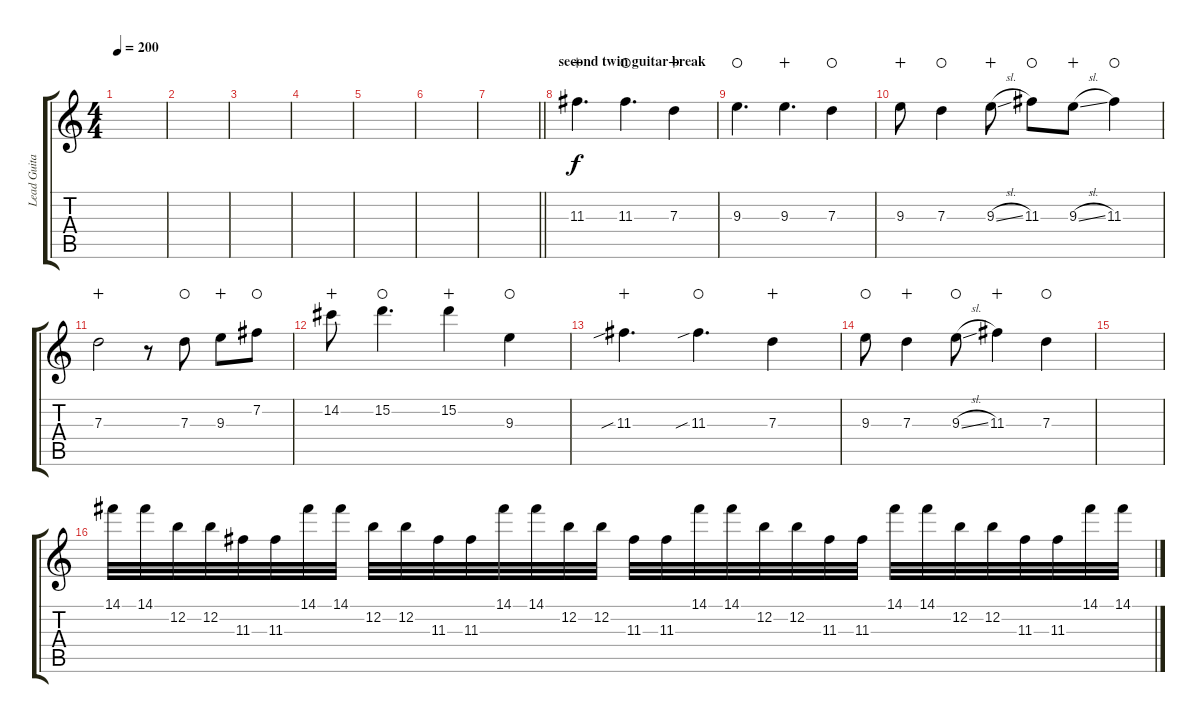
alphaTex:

\track ("Lead Guitar.Herman " "Lead Guita") {instrument overdrivenguitar}
\staff {score tabs}
\tuning (E4 B3 G3 D3 A2 E2) {hide}
\ts (4 4)
\tempo 200
\clef g2
\ks c
|
|
|
|
|
|
\barLineRight lightlight
|
\section ("" "second twin guitar break")
11.3.4{d wahc} 11.3.4{d waho} 7.3.4{wahc} |
9.3.4{d waho} 9.3.4{d wahc} 7.3.4{waho} |
9.3.8{wahc} 7.3.4{waho} 9.3{sl}.8{wahc} 11.3.8{waho} 9.3{sl}.8{wahc} 11.3.4{waho} |
7.3.2{wahc} r.8 7.3.8{waho} 9.3.8{wahc} 7.2.8{waho} |
14.2.8{wahc} 15.2.4{d waho} 15.2.4{wahc} 9.3.4{waho} |
11.3{sib}.4{d wahc} 11.3{sib}.4{d waho} 7.3.4{wahc} |
9.3.8{waho} 7.3.4{wahc} 9.3{sl}.8{waho} 11.3.4{wahc} 7.3.4{waho} |
|
14.1.32 14.1.32 12.2.32 12.2.32 11.3.32 11.3.32 14.1.32 14.1.32 12.2.32 12.2.32 11.3.32 11.3.32 14.1.32 14.1.32 12.2.32 12.2.32 11.3.32 11.3.32 14.1.32 14.1.32 12.2.32 12.2.32 11.3.32 11.3.32 14.1.32 14.1.32 12.2.32 12.2.32 11.3.32 11.3.32 14.1.32 14.1.32
